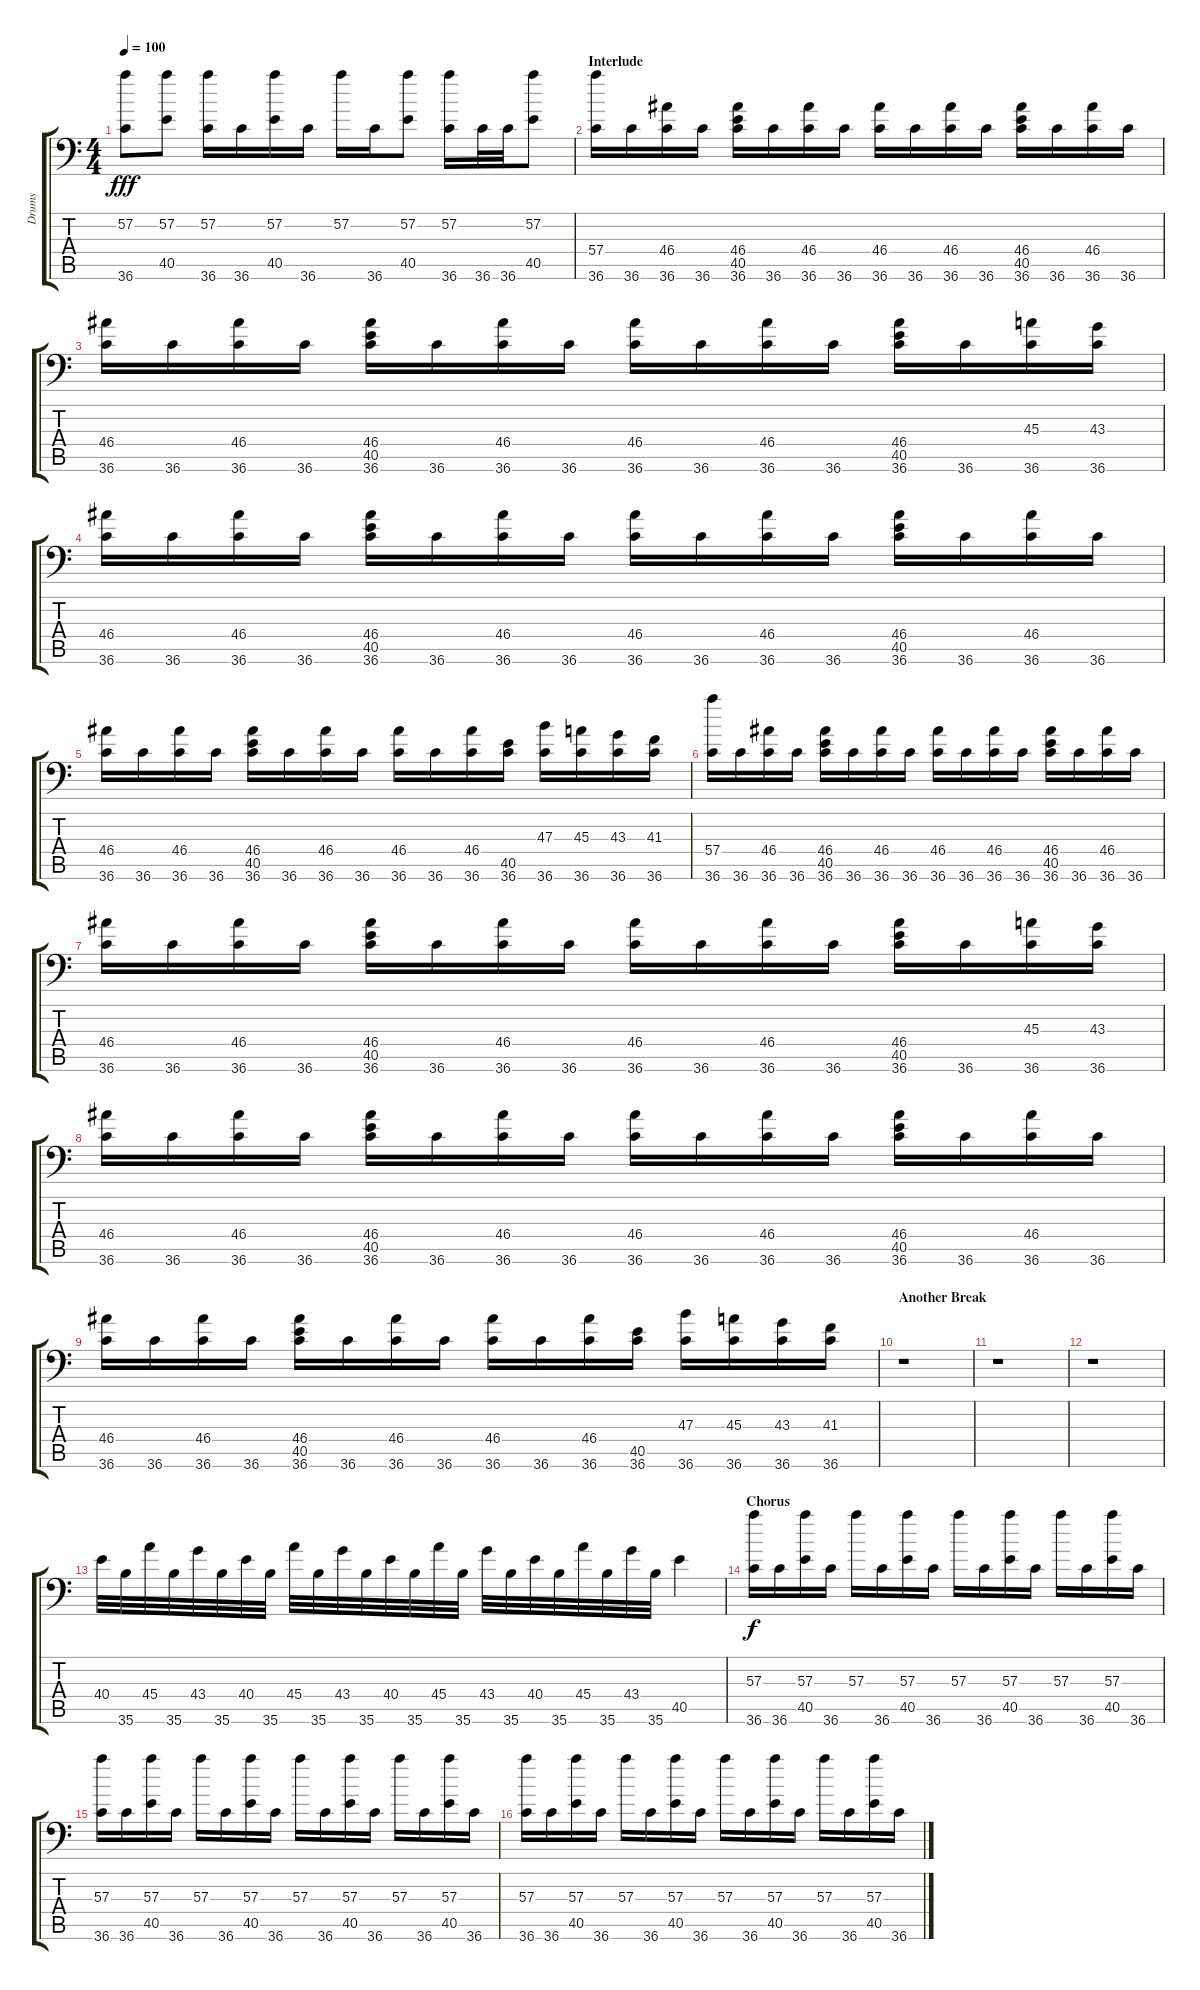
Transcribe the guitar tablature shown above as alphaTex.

\track ("Drums" "Drums") {instrument acousticgrandpiano}
\staff {score tabs}
\tuning (C-1 C-1 C-1 C-1 C-1 C-1) {hide}
\ts (4 4)
\tempo 100
\clef f4
\ks c
(57.2 36.6).8{dy fff} (57.2 40.5).8 (57.2 36.6).16 36.6.16 (57.2 40.5).16 36.6.16 57.2.16 36.6.16 (57.2 40.5).8 (57.2 36.6).16 36.6.32 36.6.32 (57.2 40.5).8 |
\section ("" "Interlude")
(57.4 36.6).16 36.6.16 (46.4 36.6).16 36.6.16 (46.4 40.5 36.6).16 36.6.16 (46.4 36.6).16 36.6.16 (46.4 36.6).16 36.6.16 (46.4 36.6).16 36.6.16 (46.4 40.5 36.6).16 36.6.16 (46.4 36.6).16 36.6.16 |
(46.4 36.6).16 36.6.16 (46.4 36.6).16 36.6.16 (46.4 40.5 36.6).16 36.6.16 (46.4 36.6).16 36.6.16 (46.4 36.6).16 36.6.16 (46.4 36.6).16 36.6.16 (46.4 40.5 36.6).16 36.6.16 (45.3 36.6).16 (43.3 36.6).16 |
(46.4 36.6).16 36.6.16 (46.4 36.6).16 36.6.16 (46.4 40.5 36.6).16 36.6.16 (46.4 36.6).16 36.6.16 (46.4 36.6).16 36.6.16 (46.4 36.6).16 36.6.16 (46.4 40.5 36.6).16 36.6.16 (46.4 36.6).16 36.6.16 |
(46.4 36.6).16 36.6.16 (46.4 36.6).16 36.6.16 (46.4 40.5 36.6).16 36.6.16 (46.4 36.6).16 36.6.16 (46.4 36.6).16 36.6.16 (46.4 36.6).16 (40.5 36.6).16 (47.3 36.6).16 (45.3 36.6).16 (43.3 36.6).16 (41.3 36.6).16 |
(57.4 36.6).16 36.6.16 (46.4 36.6).16 36.6.16 (46.4 40.5 36.6).16 36.6.16 (46.4 36.6).16 36.6.16 (46.4 36.6).16 36.6.16 (46.4 36.6).16 36.6.16 (46.4 40.5 36.6).16 36.6.16 (46.4 36.6).16 36.6.16 |
(46.4 36.6).16 36.6.16 (46.4 36.6).16 36.6.16 (46.4 40.5 36.6).16 36.6.16 (46.4 36.6).16 36.6.16 (46.4 36.6).16 36.6.16 (46.4 36.6).16 36.6.16 (46.4 40.5 36.6).16 36.6.16 (45.3 36.6).16 (43.3 36.6).16 |
(46.4 36.6).16 36.6.16 (46.4 36.6).16 36.6.16 (46.4 40.5 36.6).16 36.6.16 (46.4 36.6).16 36.6.16 (46.4 36.6).16 36.6.16 (46.4 36.6).16 36.6.16 (46.4 40.5 36.6).16 36.6.16 (46.4 36.6).16 36.6.16 |
(46.4 36.6).16 36.6.16 (46.4 36.6).16 36.6.16 (46.4 40.5 36.6).16 36.6.16 (46.4 36.6).16 36.6.16 (46.4 36.6).16 36.6.16 (46.4 36.6).16 (40.5 36.6).16 (47.3 36.6).16 (45.3 36.6).16 (43.3 36.6).16 (41.3 36.6).16 |
\section ("" "Another Break")
r.1 |
r.1 |
r.1 |
40.4.32 35.6.32 45.4.32 35.6.32 43.4.32 35.6.32 40.4.32 35.6.32 45.4.32 35.6.32 43.4.32 35.6.32 40.4.32 35.6.32 45.4.32 35.6.32 43.4.32 35.6.32 40.4.32 35.6.32 45.4.32 35.6.32 43.4.32 35.6.32 40.5.4 |
\section ("" "Chorus")
(57.3 36.6).16{dy f} 36.6.16 (57.3 40.5).16 36.6.16 57.3.16 36.6.16 (57.3 40.5).16 36.6.16 57.3.16 36.6.16 (57.3 40.5).16 36.6.16 57.3.16 36.6.16 (57.3 40.5).16 36.6.16 |
(57.3 36.6).16 36.6.16 (57.3 40.5).16 36.6.16 57.3.16 36.6.16 (57.3 40.5).16 36.6.16 57.3.16 36.6.16 (57.3 40.5).16 36.6.16 57.3.16 36.6.16 (57.3 40.5).16 36.6.16 |
(57.3 36.6).16 36.6.16 (57.3 40.5).16 36.6.16 57.3.16 36.6.16 (57.3 40.5).16 36.6.16 57.3.16 36.6.16 (57.3 40.5).16 36.6.16 57.3.16 36.6.16 (57.3 40.5).16 36.6.16
